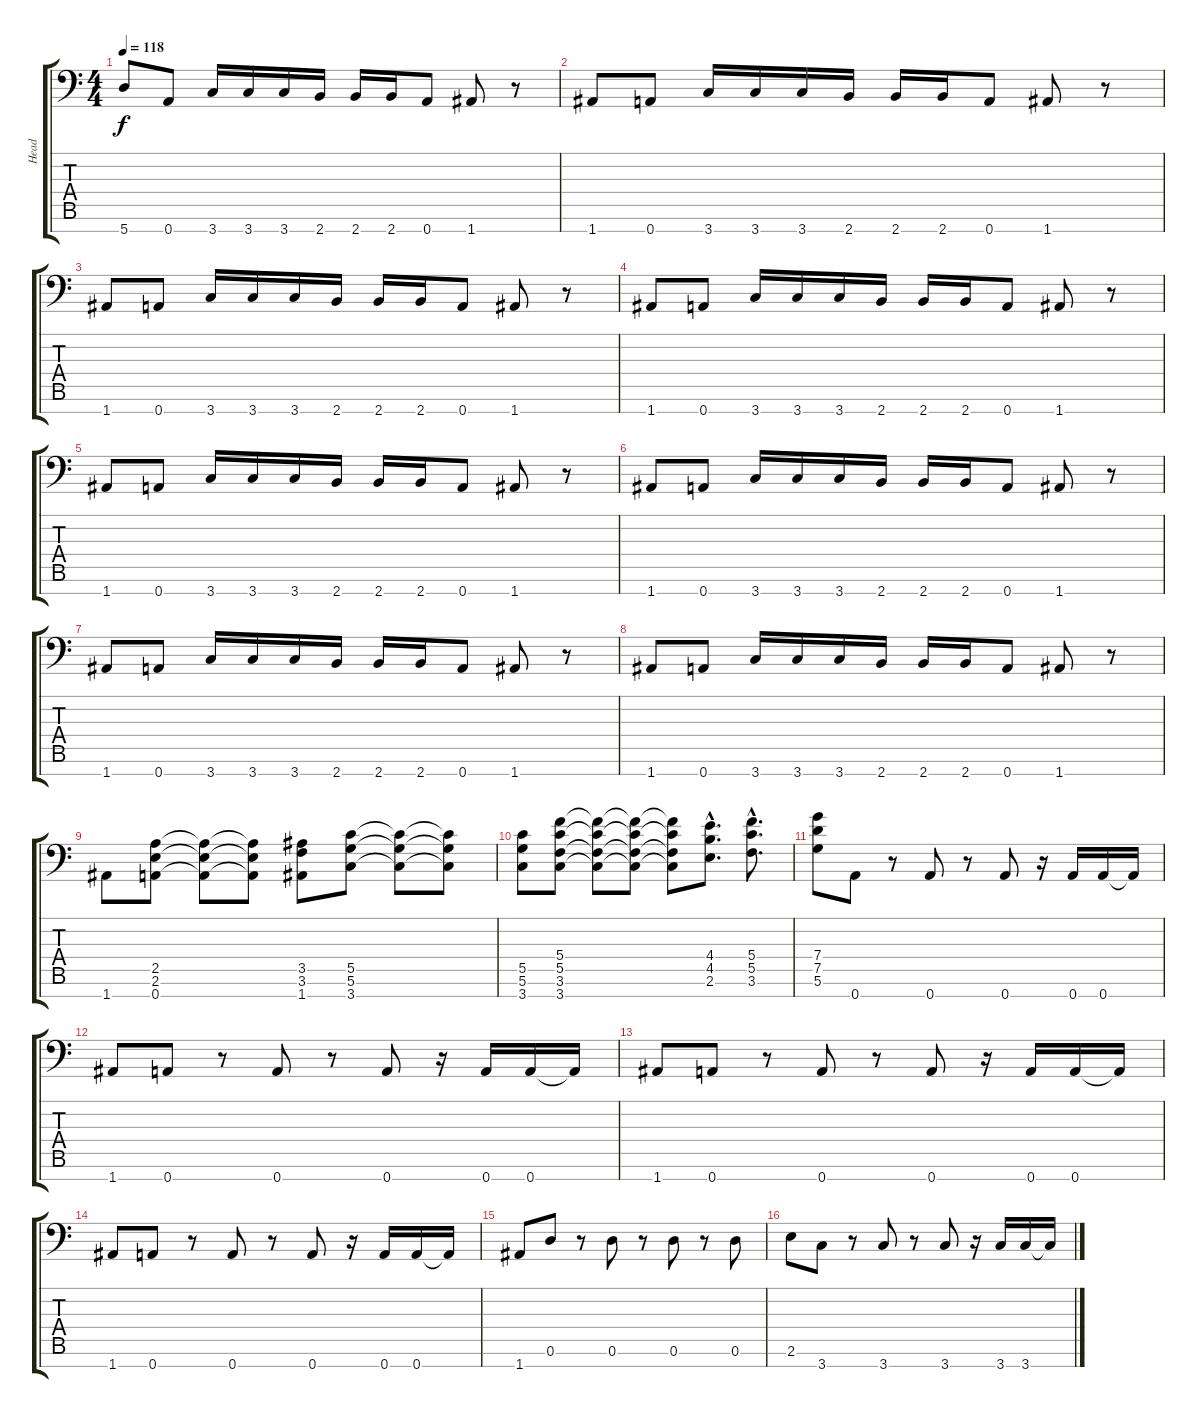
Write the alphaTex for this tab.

\track ("Head" "Head") {instrument distortionguitar}
\staff {score tabs}
\tuning (D4 A3 F3 C3 G2 D2 A1) {hide}
\ts (4 4)
\tempo 118
\clef f4
\ks c
5.7.8{dy f} 0.7.8 3.7.16 3.7.16 3.7.16 2.7.16 2.7.16 2.7.16 0.7.8 1.7.8 r.8 |
1.7.8 0.7.8 3.7.16 3.7.16 3.7.16 2.7.16 2.7.16 2.7.16 0.7.8 1.7.8 r.8 |
1.7.8 0.7.8 3.7.16 3.7.16 3.7.16 2.7.16 2.7.16 2.7.16 0.7.8 1.7.8 r.8 |
1.7.8 0.7.8 3.7.16 3.7.16 3.7.16 2.7.16 2.7.16 2.7.16 0.7.8 1.7.8 r.8 |
1.7.8 0.7.8 3.7.16 3.7.16 3.7.16 2.7.16 2.7.16 2.7.16 0.7.8 1.7.8 r.8 |
1.7.8 0.7.8 3.7.16 3.7.16 3.7.16 2.7.16 2.7.16 2.7.16 0.7.8 1.7.8 r.8 |
1.7.8 0.7.8 3.7.16 3.7.16 3.7.16 2.7.16 2.7.16 2.7.16 0.7.8 1.7.8 r.8 |
1.7.8 0.7.8 3.7.16 3.7.16 3.7.16 2.7.16 2.7.16 2.7.16 0.7.8 1.7.8 r.8 |
1.7.8 (2.5 2.6 0.7).8 (2.5{t} 2.6{t} 0.7{t}).8 (2.5{t} 2.6{t} 0.7{t}).8 (3.5 3.6 1.7).8 (5.5 5.6 3.7).8 (5.5{t} 5.6{t} 3.7{t}).8 (5.5{t} 5.6{t} 3.7{t}).8 |
(5.5 5.6 3.7).8 (5.4 5.5 3.6 3.7).8 (5.4{t} 5.5{t} 3.6{t} 3.7{t}).8 (5.4{t} 5.5{t} 3.6{t} 3.7{t}).8 (5.4{t} 5.5{t} 3.6{t} 3.7{t}).8 (4.4{hac} 4.5{hac} 2.6{hac}).8{d} (5.4{hac} 5.5{hac} 3.6{hac}).8{d} |
(7.4 7.5 5.6).8 0.7.8 r.8 0.7.8 r.8 0.7.8 r.16 0.7.16 0.7.16 0.7{t}.16 |
1.7.8 0.7.8 r.8 0.7.8 r.8 0.7.8 r.16 0.7.16 0.7.16 0.7{t}.16 |
1.7.8 0.7.8 r.8 0.7.8 r.8 0.7.8 r.16 0.7.16 0.7.16 0.7{t}.16 |
1.7.8 0.7.8 r.8 0.7.8 r.8 0.7.8 r.16 0.7.16 0.7.16 0.7{t}.16 |
1.7.8 0.6.8 r.8 0.6.8 r.8 0.6.8 r.8 0.6.8 |
2.6.8 3.7.8 r.8 3.7.8 r.8 3.7.8 r.16 3.7.16 3.7.16 3.7{t}.16
